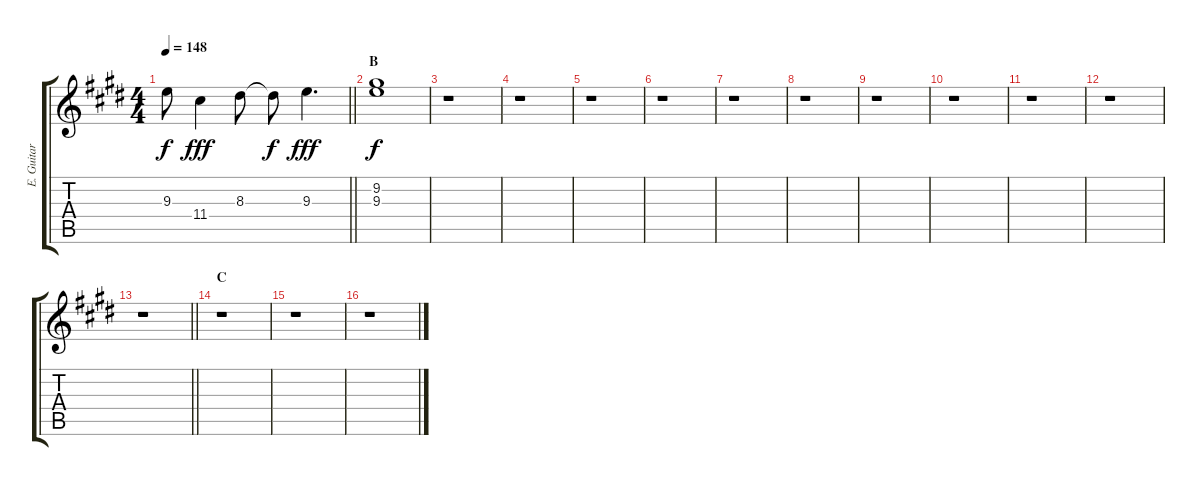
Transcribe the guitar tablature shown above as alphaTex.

\track ("E. Guitar I" "E. Guitar ") {instrument electricguitarjazz}
\staff {score tabs}
\tuning (E4 B3 G3 D3 A2 E2) {hide}
\ts (4 4)
\tempo 148
\clef g2
\barLineRight lightlight
\ks e
9.3{t}.8{dy f} 11.4.4{dy fff} 8.3.8 8.3{t}.8{dy f} 9.3.4{d dy fff} |
\section ("" "B")
(9.2 9.3).1{dy f} |
r.1 |
r.1 |
r.1 |
r.1 |
r.1 |
r.1 |
r.1 |
r.1 |
r.1 |
r.1 |
\barLineRight lightlight
r.1 |
\section ("" "C")
r.1 |
r.1 |
r.1
